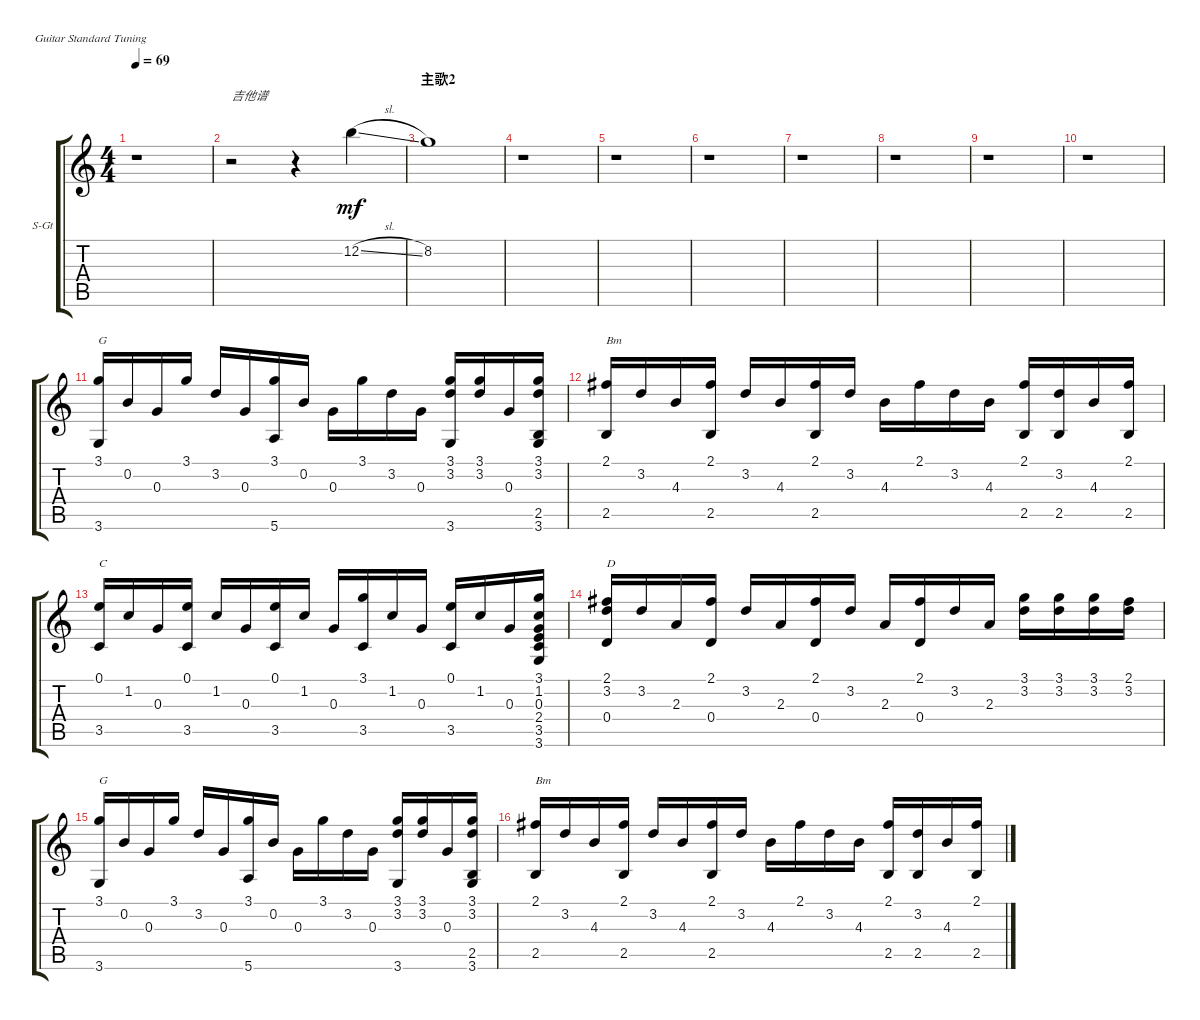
\defaultSystemsLayout 4
\bracketExtendMode groupsimilarinstruments
\firstSystemTrackNameOrientation horizontal
\otherSystemsTrackNameOrientation horizontal
\track ("乐句吉他" "S-Gt") {instrument acousticguitarsteel}
\staff {score tabs}
\tuning (E4 B3 G3 D3 A2 E2)
\ts (4 4)
\tempo 69
\clef g2
\ks c
r.1{dy mf} |
r.2{txt "吉他谱"} r.4 12.2{sl}.4 |
\section ("" "主歌2")
8.2.1 |
r.1 |
r.1 |
r.1 |
r.1 |
r.1 |
\scale
0.229426 r.1 |
\scale
0.189757 r.1 |
\scale
0.581639 (3.1 3.6).16{txt "G"} 0.2.16 0.3.16 3.1.16 3.2.16 0.3.16 (3.1 5.6).16 0.2.16 0.3.16 3.1.16 3.2.16 0.3.16 (3.1 3.6 3.2).16 (3.2 3.1).16 0.3.16 (3.1 3.6 2.5 3.2).16 |
(2.1 2.5).16{txt "Bm"} 3.2.16 4.3.16 (2.1 2.5).16 3.2.16 4.3.16 (2.1 2.5).16 3.2.16 4.3.16 2.1.16 3.2.16 4.3.16 (2.1 2.5).16 (3.2 2.5).16 4.3.16 (2.1 2.5).16 |
(0.1 3.5).16{txt "C"} 1.2.16 0.3.16 (0.1 3.5).16 1.2.16 0.3.16 (0.1 3.5).16 1.2.16 0.3.16 (3.1 3.5).16 1.2.16 0.3.16 (0.1 3.5).16 1.2.16 0.3.16 (3.1 1.2 0.3 2.4 3.5 3.6).16 |
(2.1 3.2 0.4).16{txt "D"} 3.2.16 2.3.16 (2.1 0.4).16 3.2.16 2.3.16 (2.1 0.4).16 3.2.16 2.3.16 (2.1 0.4).16 3.2.16 2.3.16 (3.1 3.2).16 (3.1 3.2).16 (3.1 3.2).16 (3.2 2.1).16 |
\scale
0.359073 (3.1 3.6).16{txt "G"} 0.2.16 0.3.16 3.1.16 3.2.16 0.3.16 (3.1 5.6).16 0.2.16 0.3.16 3.1.16 3.2.16 0.3.16 (3.1 3.6 3.2).16 (3.2 3.1).16 0.3.16 (3.1 3.6 2.5 3.2).16 |
\scale
0.32175 (2.1 2.5).16{txt "Bm"} 3.2.16 4.3.16 (2.1 2.5).16 3.2.16 4.3.16 (2.1 2.5).16 3.2.16 4.3.16 2.1.16 3.2.16 4.3.16 (2.1 2.5).16 (3.2 2.5).16 4.3.16 (2.1 2.5).16
